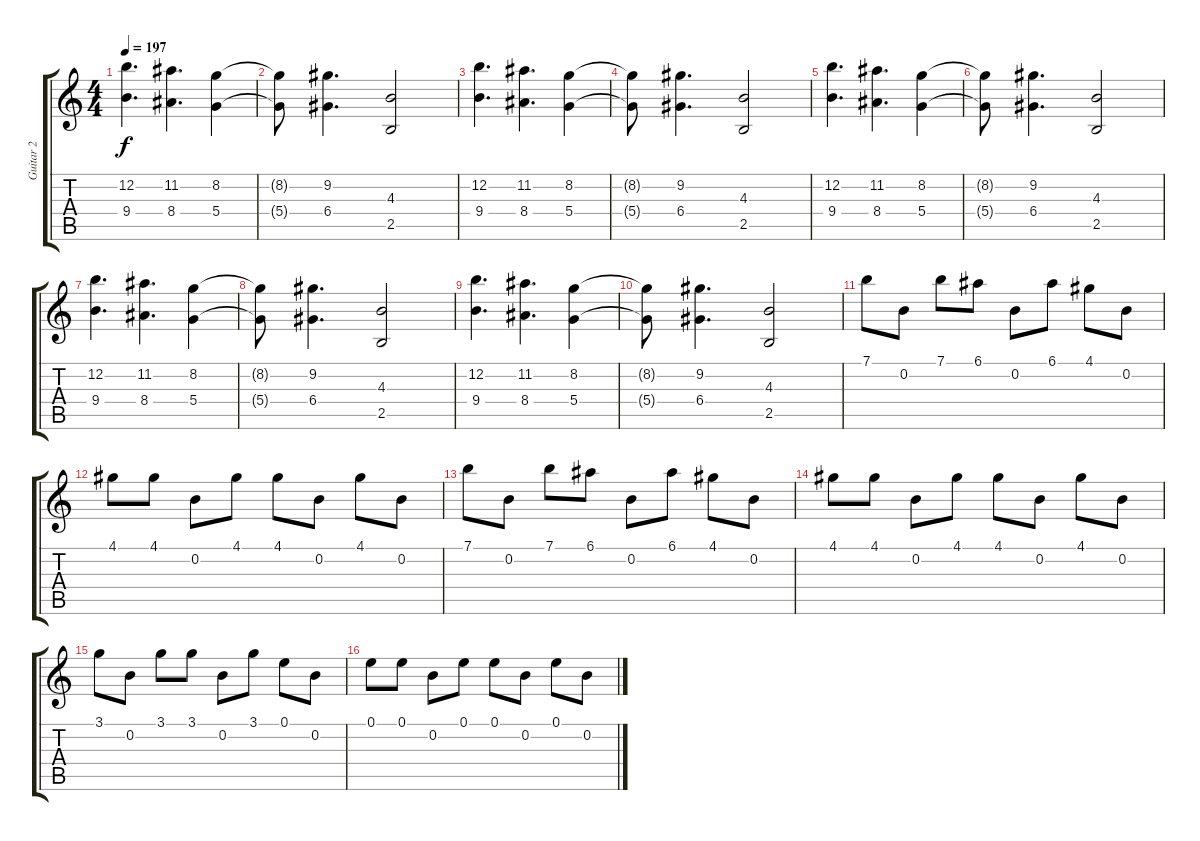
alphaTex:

\track ("Guitar 2" "Guitar 2") {instrument overdrivenguitar}
\staff {score tabs}
\tuning (E4 B3 G3 D3 A2 E2) {hide}
\ts (4 4)
\tempo 197
\clef g2
\ks c
(12.2 9.4).4{d dy f volume 14 instrument overdrivenguitar} (11.2 8.4).4{d} (8.2 5.4).4 |
(8.2{t} 5.4{t}).8 (9.2 6.4).4{d} (4.3 2.5).2 |
(12.2 9.4).4{d volume 14 instrument overdrivenguitar} (11.2 8.4).4{d} (8.2 5.4).4 |
(8.2{t} 5.4{t}).8 (9.2 6.4).4{d} (4.3 2.5).2 |
(12.2 9.4).4{d volume 14 instrument overdrivenguitar} (11.2 8.4).4{d} (8.2 5.4).4 |
(8.2{t} 5.4{t}).8 (9.2 6.4).4{d} (4.3 2.5).2 |
(12.2 9.4).4{d volume 14 instrument overdrivenguitar} (11.2 8.4).4{d} (8.2 5.4).4 |
(8.2{t} 5.4{t}).8 (9.2 6.4).4{d} (4.3 2.5).2 |
(12.2 9.4).4{d volume 14 instrument overdrivenguitar} (11.2 8.4).4{d} (8.2 5.4).4 |
(8.2{t} 5.4{t}).8 (9.2 6.4).4{d} (4.3 2.5).2 |
7.1.8{volume 16 instrument overdrivenguitar} 0.2.8 7.1.8 6.1.8 0.2.8 6.1.8 4.1.8 0.2.8 |
4.1.8 4.1.8 0.2.8 4.1.8 4.1.8 0.2.8 4.1.8 0.2.8 |
7.1.8 0.2.8 7.1.8 6.1.8 0.2.8 6.1.8 4.1.8 0.2.8 |
4.1.8 4.1.8 0.2.8 4.1.8 4.1.8 0.2.8 4.1.8 0.2.8 |
3.1.8 0.2.8 3.1.8 3.1.8 0.2.8 3.1.8 0.1.8 0.2.8 |
0.1.8 0.1.8 0.2.8 0.1.8 0.1.8 0.2.8 0.1.8 0.2.8
